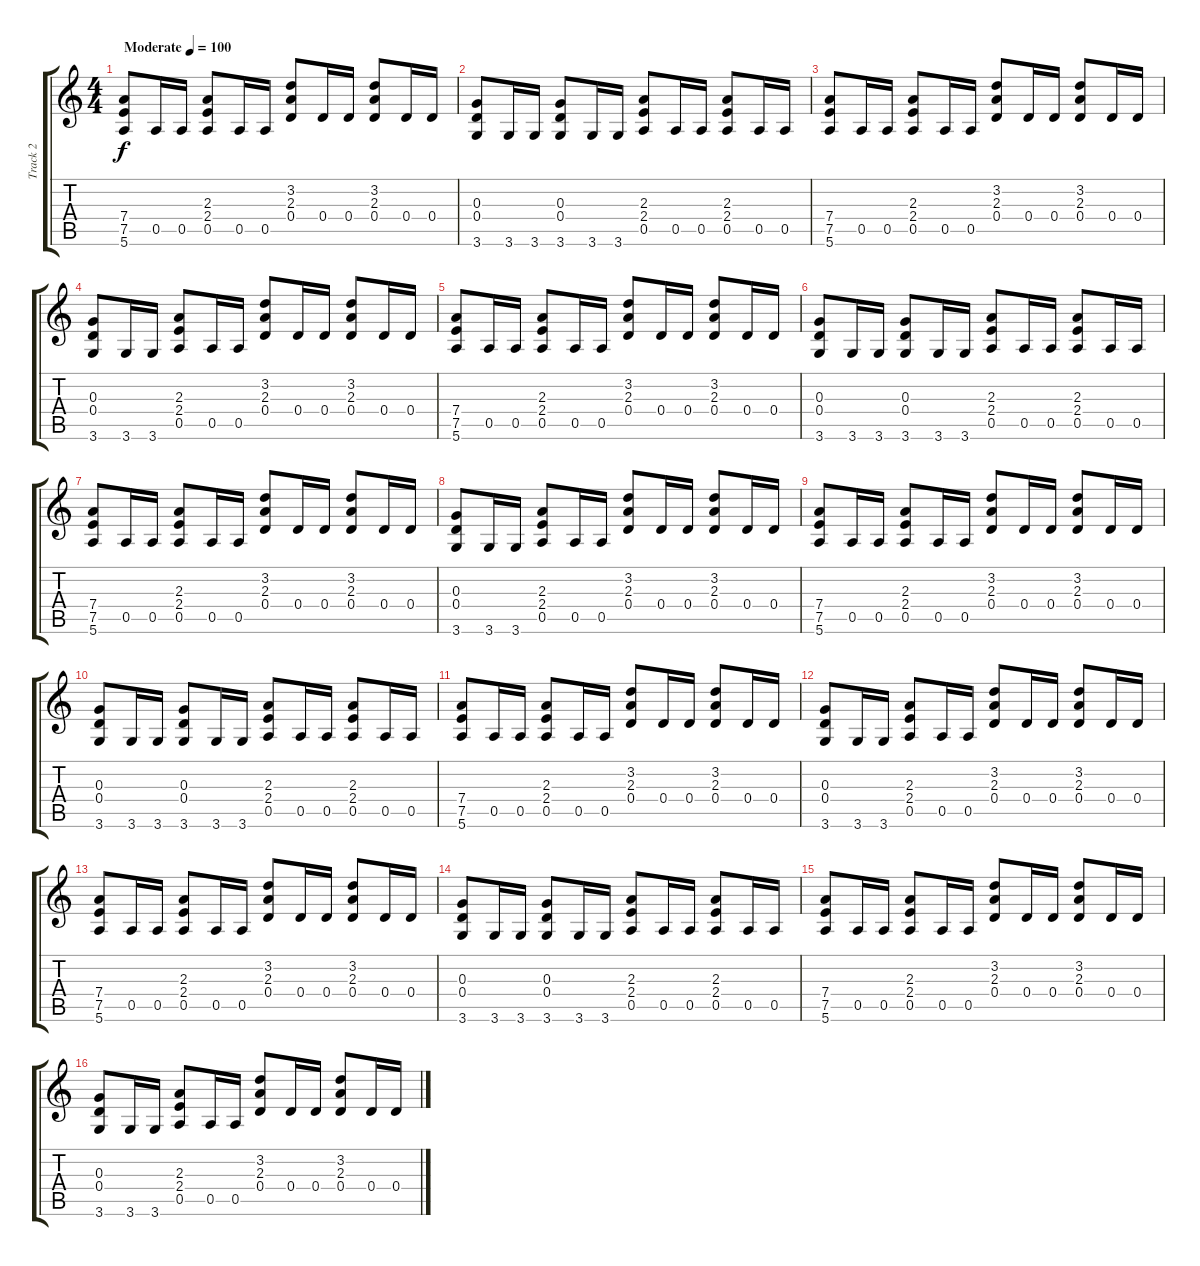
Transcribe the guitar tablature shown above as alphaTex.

\track ("Track 2" "Track 2") {instrument distortionguitar}
\staff {score tabs}
\tuning (E4 B3 G3 D3 A2 E2) {hide}
\ts (4 4)
\tempo (100 "Moderate")
\clef g2
\ks c
(7.4 7.5 5.6).8{dy f instrument overdrivenguitar} 0.5.16 0.5.16 (2.3 2.4 0.5).8 0.5.16 0.5.16 (3.2 2.3 0.4).8 0.4.16 0.4.16 (3.2 2.3 0.4).8 0.4.16 0.4.16 |
(0.3 0.4 3.6).8 3.6.16 3.6.16 (0.3 0.4 3.6).8 3.6.16 3.6.16 (2.3 2.4 0.5).8 0.5.16 0.5.16 (2.3 2.4 0.5).8 0.5.16 0.5.16 |
(7.4 7.5 5.6).8{instrument overdrivenguitar} 0.5.16 0.5.16 (2.3 2.4 0.5).8 0.5.16 0.5.16 (3.2 2.3 0.4).8 0.4.16 0.4.16 (3.2 2.3 0.4).8 0.4.16 0.4.16 |
(0.3 0.4 3.6).8 3.6.16 3.6.16 (2.3 2.4 0.5).8 0.5.16 0.5.16 (3.2 2.3 0.4).8 0.4.16 0.4.16 (3.2 2.3 0.4).8 0.4.16 0.4.16 |
(7.4 7.5 5.6).8{instrument overdrivenguitar} 0.5.16 0.5.16 (2.3 2.4 0.5).8 0.5.16 0.5.16 (3.2 2.3 0.4).8 0.4.16 0.4.16 (3.2 2.3 0.4).8 0.4.16 0.4.16 |
(0.3 0.4 3.6).8 3.6.16 3.6.16 (0.3 0.4 3.6).8 3.6.16 3.6.16 (2.3 2.4 0.5).8 0.5.16 0.5.16 (2.3 2.4 0.5).8 0.5.16 0.5.16 |
(7.4 7.5 5.6).8{instrument overdrivenguitar} 0.5.16 0.5.16 (2.3 2.4 0.5).8 0.5.16 0.5.16 (3.2 2.3 0.4).8 0.4.16 0.4.16 (3.2 2.3 0.4).8 0.4.16 0.4.16 |
(0.3 0.4 3.6).8 3.6.16 3.6.16 (2.3 2.4 0.5).8 0.5.16 0.5.16 (3.2 2.3 0.4).8 0.4.16 0.4.16 (3.2 2.3 0.4).8 0.4.16 0.4.16 |
(7.4 7.5 5.6).8{instrument overdrivenguitar} 0.5.16 0.5.16 (2.3 2.4 0.5).8 0.5.16 0.5.16 (3.2 2.3 0.4).8 0.4.16 0.4.16 (3.2 2.3 0.4).8 0.4.16 0.4.16 |
(0.3 0.4 3.6).8 3.6.16 3.6.16 (0.3 0.4 3.6).8 3.6.16 3.6.16 (2.3 2.4 0.5).8 0.5.16 0.5.16 (2.3 2.4 0.5).8 0.5.16 0.5.16 |
(7.4 7.5 5.6).8{instrument overdrivenguitar} 0.5.16 0.5.16 (2.3 2.4 0.5).8 0.5.16 0.5.16 (3.2 2.3 0.4).8 0.4.16 0.4.16 (3.2 2.3 0.4).8 0.4.16 0.4.16 |
(0.3 0.4 3.6).8 3.6.16 3.6.16 (2.3 2.4 0.5).8 0.5.16 0.5.16 (3.2 2.3 0.4).8 0.4.16 0.4.16 (3.2 2.3 0.4).8 0.4.16 0.4.16 |
(7.4 7.5 5.6).8{instrument overdrivenguitar} 0.5.16 0.5.16 (2.3 2.4 0.5).8 0.5.16 0.5.16 (3.2 2.3 0.4).8 0.4.16 0.4.16 (3.2 2.3 0.4).8 0.4.16 0.4.16 |
(0.3 0.4 3.6).8 3.6.16 3.6.16 (0.3 0.4 3.6).8 3.6.16 3.6.16 (2.3 2.4 0.5).8 0.5.16 0.5.16 (2.3 2.4 0.5).8 0.5.16 0.5.16 |
(7.4 7.5 5.6).8{instrument overdrivenguitar} 0.5.16 0.5.16 (2.3 2.4 0.5).8 0.5.16 0.5.16 (3.2 2.3 0.4).8 0.4.16 0.4.16 (3.2 2.3 0.4).8 0.4.16 0.4.16 |
(0.3 0.4 3.6).8 3.6.16 3.6.16 (2.3 2.4 0.5).8 0.5.16 0.5.16 (3.2 2.3 0.4).8 0.4.16 0.4.16 (3.2 2.3 0.4).8 0.4.16 0.4.16
